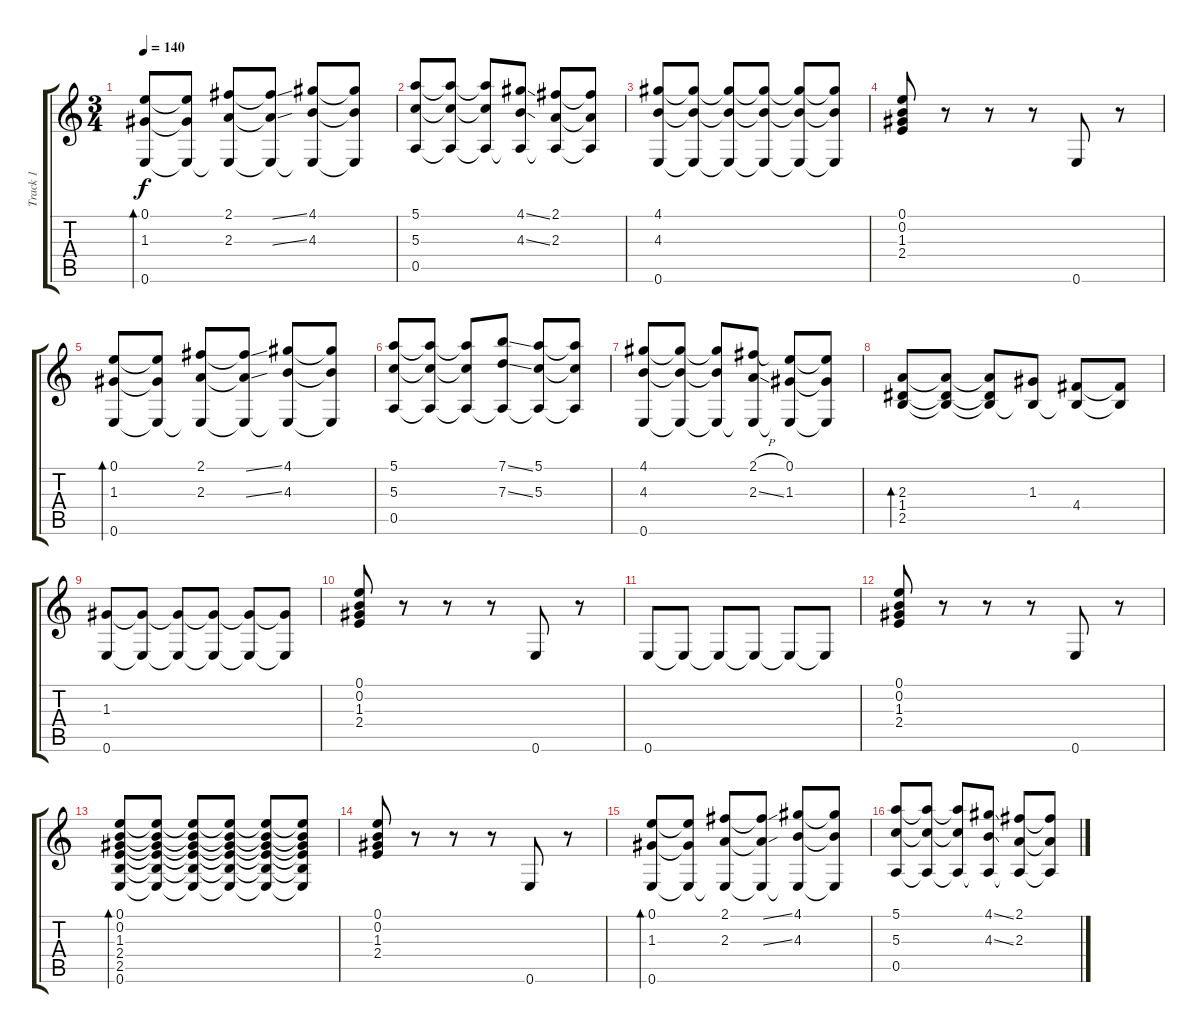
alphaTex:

\track ("Track 1" "Track 1") {instrument electricguitarjazz}
\staff {score tabs}
\tuning (E4 B3 G3 D3 A2 E2) {hide}
\ts (3 4)
\tempo 140
\clef g2
\ks c
(0.1 1.3 0.6).8{bd 480 dy f} (0.1{t} 1.3{t} 0.6{t}).8 (2.1 2.3 0.6{t}).8 (2.1{ss t} 2.3{ss t} 0.6{t}).8 (4.1 4.3 0.6{t}).8 (4.1{t} 4.3{t} 0.6{t}).8 |
(5.1 5.3 0.5).8 (5.1{t} 5.3{t} 0.5{t}).8 (5.1{t} 5.3{t} 0.5{t}).8 (4.1{ss} 4.3{ss} 0.5{t}).8 (2.1 2.3 0.5{t}).8 (2.1{t} 2.3{t} 0.5{t}).8 |
(4.1 4.3 0.6).8 (4.1{t} 4.3{t} 0.6{t}).8 (4.1{t} 4.3{t} 0.6{t}).8 (4.1{t} 4.3{t} 0.6{t}).8 (4.1{t} 4.3{t} 0.6{t}).8 (4.1{t} 4.3{t} 0.6{t}).8 |
(0.1 0.2 1.3 2.4).8 r.8 r.8 r.8 0.6.8 r.8 |
(0.1 1.3 0.6).8{bd 480} (0.1{t} 1.3{t} 0.6{t}).8 (2.1 2.3 0.6{t}).8 (2.1{ss t} 2.3{ss t} 0.6{t}).8 (4.1 4.3 0.6{t}).8 (4.1{t} 4.3{t} 0.6{t}).8 |
(5.1 5.3 0.5).8 (5.1{t} 5.3{t} 0.5{t}).8 (5.1{t} 5.3{t} 0.5{t}).8 (7.1{ss} 7.3{ss} 0.5{t}).8 (5.1 5.3 0.5{t}).8 (5.1{t} 5.3{t} 0.5{t}).8 |
(4.1 4.3 0.6).8 (4.1{t} 4.3{t} 0.6{t}).8 (4.1{t} 4.3{t} 0.6{t}).8 (2.1{h} 2.3{ss} 0.6{t}).8 (0.1 1.3 0.6{t}).8 (0.1{t} 1.3{t} 0.6{t}).8 |
(2.3 1.4 2.5).8{bd 480} (2.3{t} 1.4{t} 2.5{t}).8 (2.3{t} 1.4{t} 2.5{t}).8 (1.3 2.5{t}).8 (4.4 2.5{t}).8 (4.4{t} 2.5{t}).8 |
(1.3 0.6).8 (1.3{t} 0.6{t}).8 (1.3{t} 0.6{t}).8 (1.3{t} 0.6{t}).8 (1.3{t} 0.6{t}).8 (1.3{t} 0.6{t}).8 |
(0.1 0.2 1.3 2.4).8 r.8 r.8 r.8 0.6.8 r.8 |
0.6.8 0.6{t}.8 0.6{t}.8 0.6{t}.8 0.6{t}.8 0.6{t}.8 |
(0.1 0.2 1.3 2.4).8 r.8 r.8 r.8 0.6.8 r.8 |
(0.1 0.2 1.3 2.4 2.5 0.6).8{bd 480} (0.1{t} 0.2{t} 1.3{t} 2.4{t} 2.5{t} 0.6{t}).8 (0.1{t} 0.2{t} 1.3{t} 2.4{t} 2.5{t} 0.6{t}).8 (0.1{t} 0.2{t} 1.3{t} 2.4{t} 2.5{t} 0.6{t}).8 (0.1{t} 0.2{t} 1.3{t} 2.4{t} 2.5{t} 0.6{t}).8 (0.1{t} 0.2{t} 1.3{t} 2.4{t} 2.5{t} 0.6{t}).8 |
(0.1 0.2 1.3 2.4).8 r.8 r.8 r.8 0.6.8 r.8 |
(0.1 1.3 0.6).8{bd 480} (0.1{t} 1.3{t} 0.6{t}).8 (2.1 2.3 0.6{t}).8 (2.1{ss t} 2.3{ss t} 0.6{t}).8 (4.1 4.3 0.6{t}).8 (4.1{t} 4.3{t} 0.6{t}).8 |
(5.1 5.3 0.5).8 (5.1{t} 5.3{t} 0.5{t}).8 (5.1{t} 5.3{t} 0.5{t}).8 (4.1{ss} 4.3{ss} 0.5{t}).8 (2.1 2.3 0.5{t}).8 (2.1{t} 2.3{t} 0.5{t}).8
